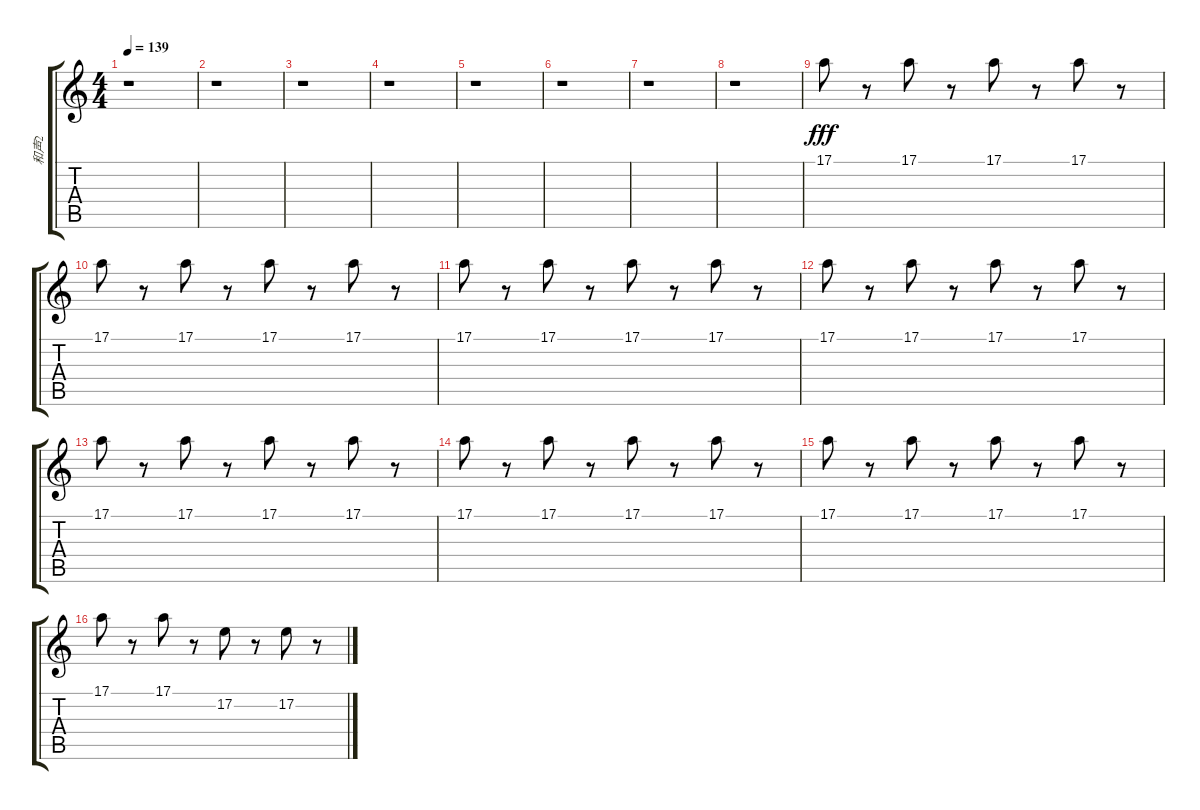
\track ("和声2" "和声2") {instrument stringensemble1}
\staff {score tabs}
\tuning (E4 B3 G3 D3 A2 E2) {hide}
\ts (4 4)
\tempo 139
\clef g2
\ks c
r.1{dy f} |
r.1 |
r.1 |
r.1 |
r.1 |
r.1 |
r.1 |
r.1 |
17.1.8{dy fff volume 9 balance 12 instrument pad1newage} r.8 17.1.8 r.8 17.1.8 r.8 17.1.8 r.8 |
17.1.8 r.8 17.1.8 r.8 17.1.8 r.8 17.1.8 r.8 |
17.1.8 r.8 17.1.8 r.8 17.1.8 r.8 17.1.8 r.8 |
17.1.8 r.8 17.1.8 r.8 17.1.8 r.8 17.1.8 r.8 |
17.1.8 r.8 17.1.8 r.8 17.1.8 r.8 17.1.8 r.8 |
17.1.8 r.8 17.1.8 r.8 17.1.8 r.8 17.1.8 r.8 |
17.1.8 r.8 17.1.8 r.8 17.1.8 r.8 17.1.8 r.8 |
17.1.8 r.8 17.1.8 r.8 17.2.8 r.8 17.2.8 r.8
